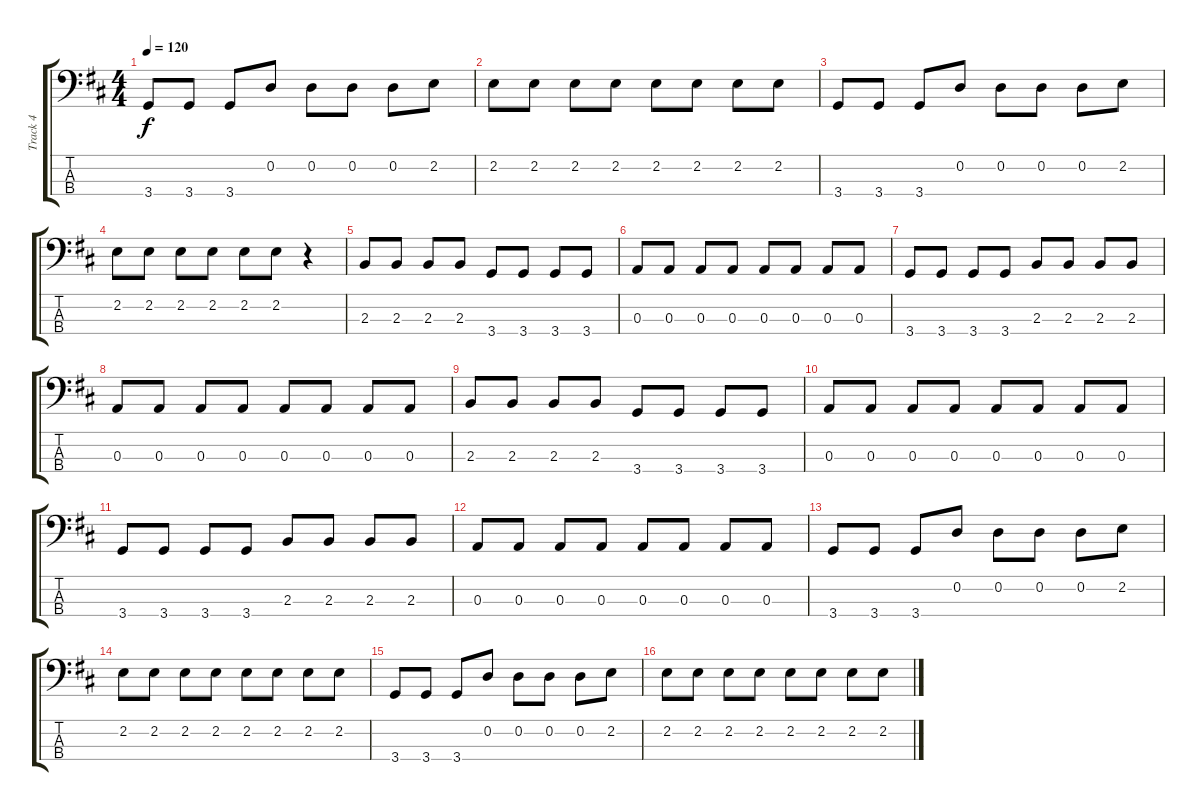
\track ("Track 4" "Track 4") {instrument electricbassfinger}
\staff {score tabs}
\tuning (G2 D2 A1 E1) {hide}
\ts (4 4)
\tempo 120
\clef f4
\ks d
3.4.8{dy f} 3.4.8 3.4.8 0.2.8 0.2.8 0.2.8 0.2.8 2.2.8 |
2.2.8 2.2.8 2.2.8 2.2.8 2.2.8 2.2.8 2.2.8 2.2.8 |
3.4.8 3.4.8 3.4.8 0.2.8 0.2.8 0.2.8 0.2.8 2.2.8 |
2.2.8 2.2.8 2.2.8 2.2.8 2.2.8 2.2.8 r.4 |
2.3.8 2.3.8 2.3.8 2.3.8 3.4.8 3.4.8 3.4.8 3.4.8 |
0.3.8 0.3.8 0.3.8 0.3.8 0.3.8 0.3.8 0.3.8 0.3.8 |
3.4.8 3.4.8 3.4.8 3.4.8 2.3.8 2.3.8 2.3.8 2.3.8 |
0.3.8 0.3.8 0.3.8 0.3.8 0.3.8 0.3.8 0.3.8 0.3.8 |
2.3.8 2.3.8 2.3.8 2.3.8 3.4.8 3.4.8 3.4.8 3.4.8 |
0.3.8 0.3.8 0.3.8 0.3.8 0.3.8 0.3.8 0.3.8 0.3.8 |
3.4.8 3.4.8 3.4.8 3.4.8 2.3.8 2.3.8 2.3.8 2.3.8 |
0.3.8 0.3.8 0.3.8 0.3.8 0.3.8 0.3.8 0.3.8 0.3.8 |
3.4.8 3.4.8 3.4.8 0.2.8 0.2.8 0.2.8 0.2.8 2.2.8 |
2.2.8 2.2.8 2.2.8 2.2.8 2.2.8 2.2.8 2.2.8 2.2.8 |
3.4.8 3.4.8 3.4.8 0.2.8 0.2.8 0.2.8 0.2.8 2.2.8 |
2.2.8 2.2.8 2.2.8 2.2.8 2.2.8 2.2.8 2.2.8 2.2.8
